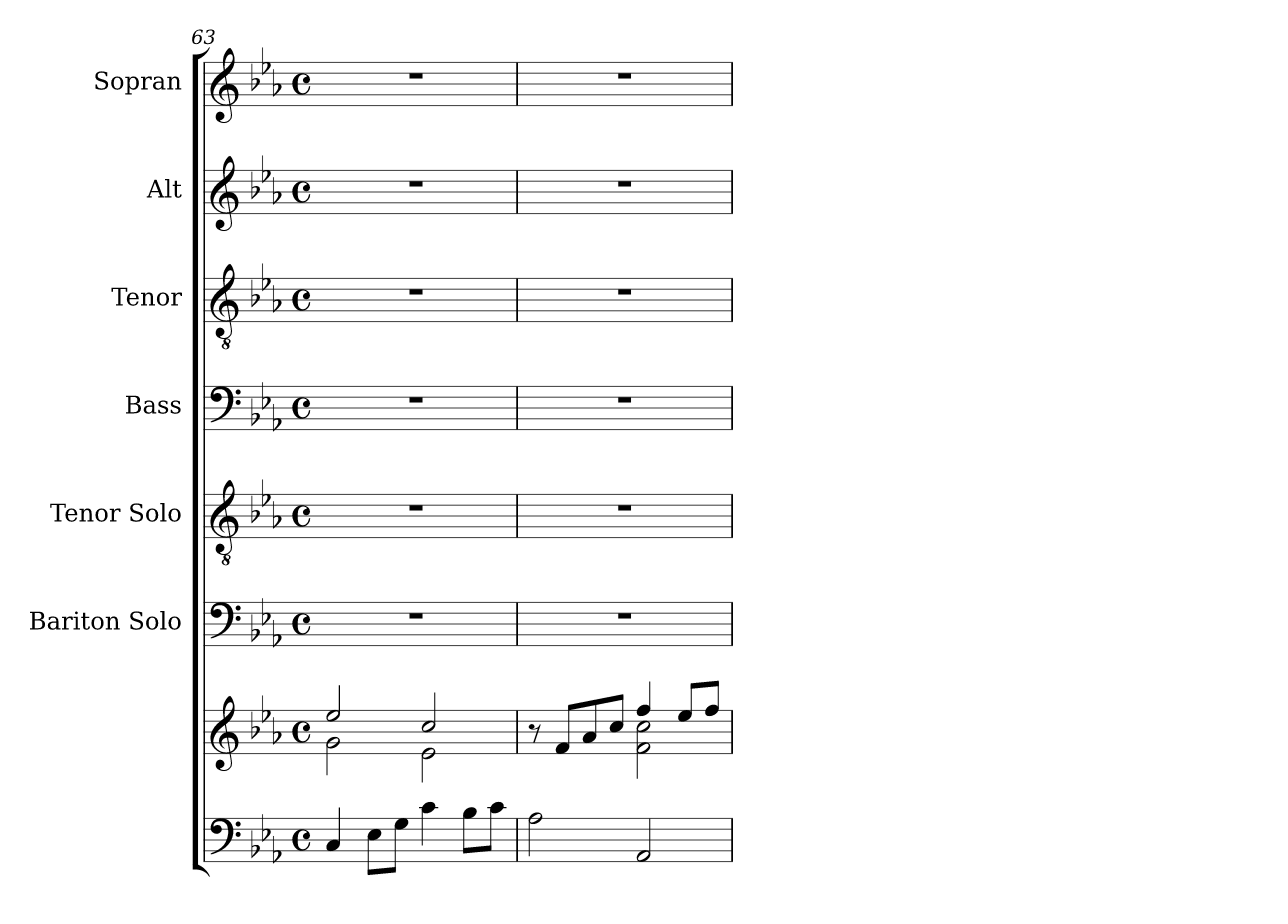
**kern	**kern	**kern	**kern	**kern	**kern	**kern	**kern
*part7	*part7	*part6	*part5	*part4	*part3	*part2	*part1
*staff8	*staff7	*staff6	*staff5	*staff4	*staff3	*staff2	*staff1
*	*	*I"Bariton Solo	*I"Tenor Solo	*I"Bass	*I"Tenor	*I"Alt	*I"Sopran
*	*	*	*	*I'B.	*I'T.	*I'A.	*I'S.
*clefF4	*clefG2	*clefF4	*clefGv2	*clefF4	*clefGv2	*clefG2	*clefG2
*k[b-e-a-]	*k[b-e-a-]	*k[b-e-a-]	*k[b-e-a-]	*k[b-e-a-]	*k[b-e-a-]	*k[b-e-a-]	*k[b-e-a-]
*E-:	*E-:	*E-:	*E-:	*E-:	*E-:	*E-:	*E-:
*M4/4	*M4/4	*M4/4	*M4/4	*M4/4	*M4/4	*M4/4	*M4/4
*met(c)	*met(c)	*met(c)	*met(c)	*met(c)	*met(c)	*met(c)	*met(c)
=63	=63	=63	=63	=63	=63	=63	=63
*	*^	*	*	*	*	*	*
4C/	2ee-/	2g\	1r	1r	1r	1r	1r	1r
8E-\L	.	.	.	.	.	.	.	.
8G\J	.	.	.	.	.	.	.	.
4c\	2cc/	2e-\	.	.	.	.	.	.
8B-\L	.	.	.	.	.	.	.	.
8c\J	.	.	.	.	.	.	.	.
=64	=64	=64	=64	=64	=64	=64	=64	=64
2A-\	8r	2ryy	1r	1r	1r	1r	1r	1r
.	8f/L	.	.	.	.	.	.	.
.	8a-/	.	.	.	.	.	.	.
.	8cc/J	.	.	.	.	.	.	.
2AA-/	4ff/	2f\ 2cc\	.	.	.	.	.	.
.	8ee-/L	.	.	.	.	.	.	.
.	8ff/J	.	.	.	.	.	.	.
*	*v	*v	*	*	*	*	*	*
=	=	=	=	=	=	=	=
*-	*-	*-	*-	*-	*-	*-	*-
